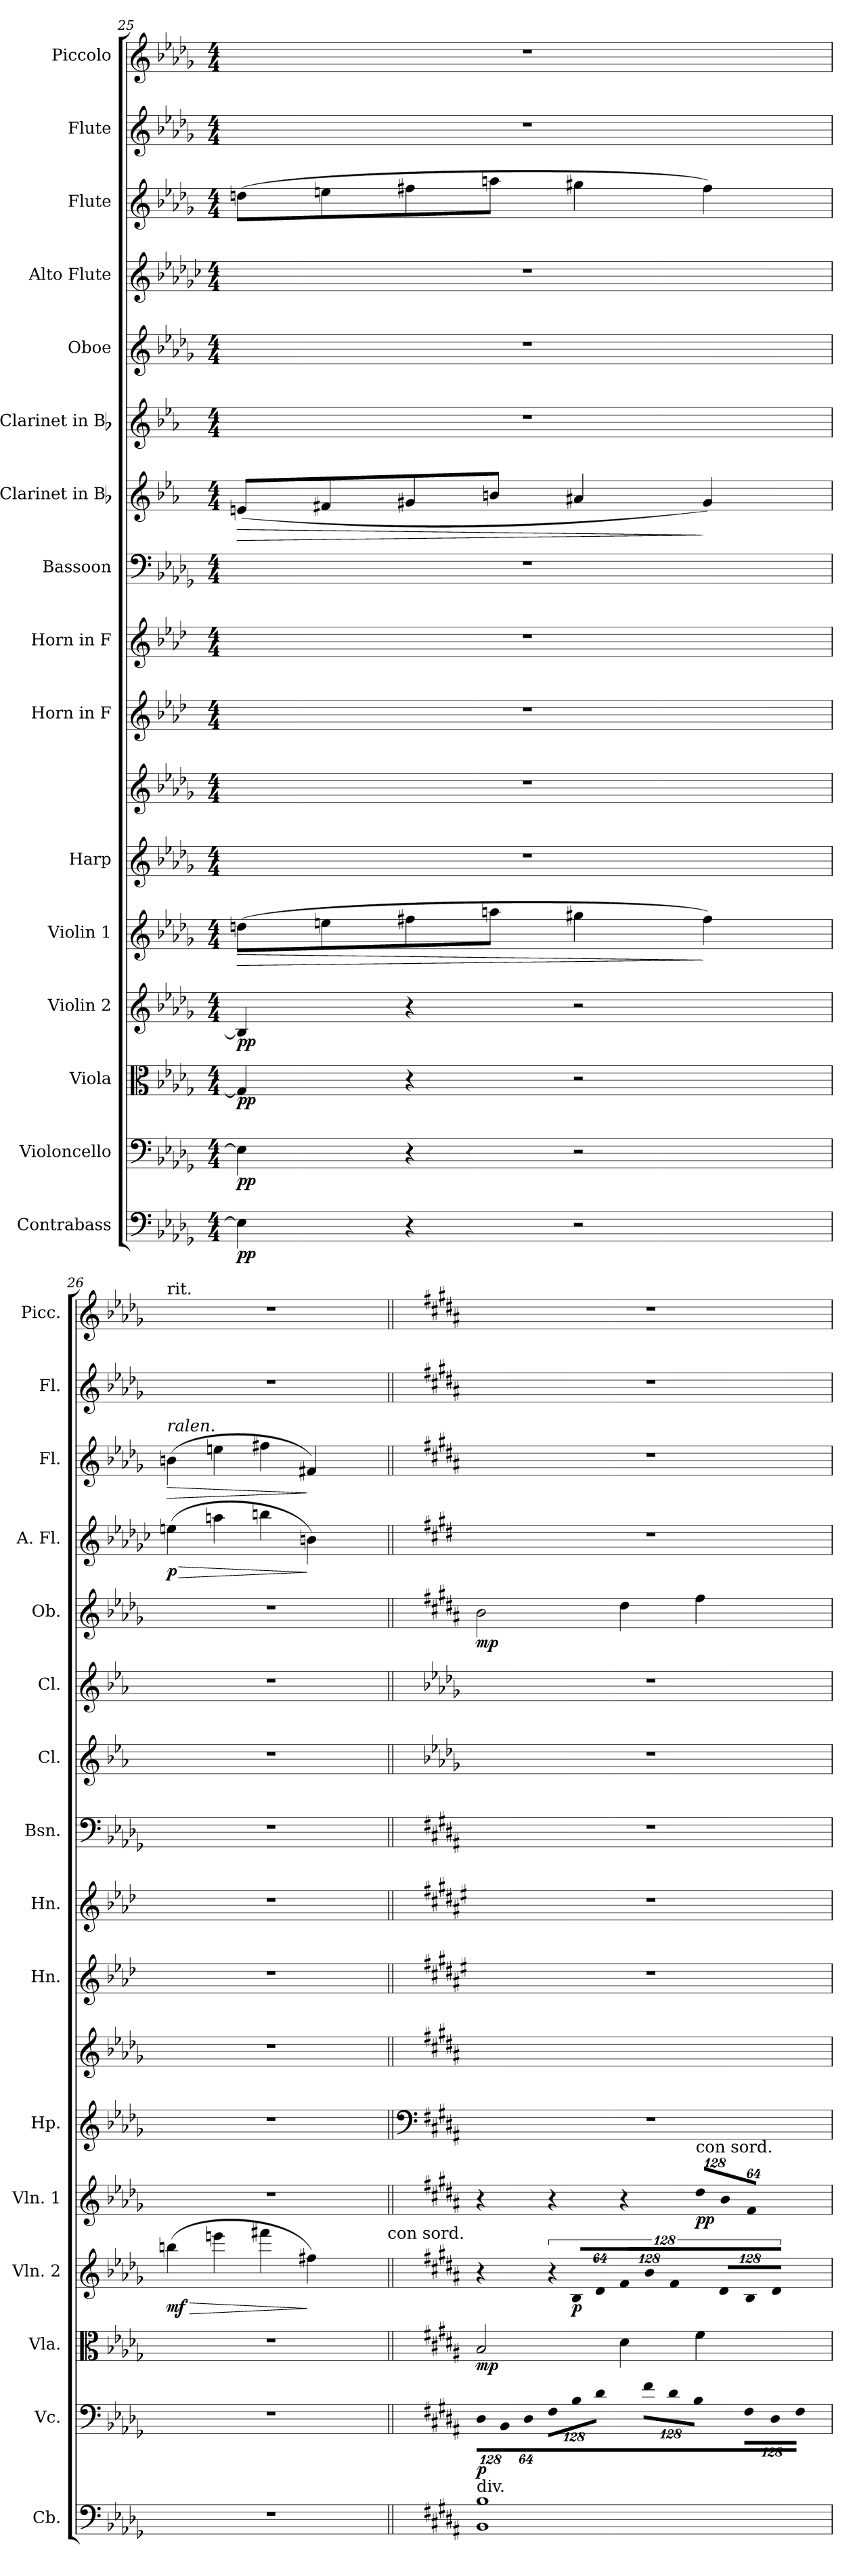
**kern	**dynam	**kern	**dynam	**kern	**dynam	**kern	**dynam	**kern	**dynam	**kern	**kern	**kern	**kern	**kern	**kern	**dynam	**kern	**kern	**dynam	**kern	**dynam	**kern	**dynam	**kern	**kern
*part16	*part16	*part15	*part15	*part14	*part14	*part13	*part13	*part12	*part12	*part11	*part11	*part10	*part9	*part8	*part7	*part7	*part6	*part5	*part5	*part4	*part4	*part3	*part3	*part2	*part1
*staff17	*staff17	*staff16	*staff16	*staff15	*staff15	*staff14	*staff14	*staff13	*staff13	*staff12	*staff11	*staff10	*staff9	*staff8	*staff7	*staff7	*staff6	*staff5	*staff5	*staff4	*staff4	*staff3	*staff3	*staff2	*staff1
*I"Contrabass	*	*I"Violoncello	*	*I"Viola	*	*I"Violin 2	*	*I"Violin 1	*	*I"Harp	*	*I"Horn in F	*I"Horn in F	*I"Bassoon	*I"Clarinet in Bb	*	*I"Clarinet in Bb	*I"Oboe	*	*I"Alto Flute	*	*I"Flute	*	*I"Flute	*I"Piccolo
*I'Cb.	*	*I'Vc.	*	*I'Vla.	*	*I'Vln. 2	*	*I'Vln. 1	*	*I'Hp.	*	*I'Hn.	*I'Hn.	*I'Bsn.	*I'Cl.	*	*I'Cl.	*I'Ob.	*	*I'A. Fl.	*	*I'Fl.	*	*I'Fl.	*I'Picc.
*clefF4	*	*clefF4	*	*clefC3	*	*clefG2	*	*clefG2	*	*clefG2	*clefG2	*clefG2	*clefG2	*clefF4	*clefG2	*	*clefG2	*clefG2	*	*clefG2	*	*clefG2	*	*clefG2	*clefG2
*ITrd7c12	*	*	*	*	*	*	*	*	*	*	*	*ITrd4c7	*ITrd4c7	*	*ITrd1c2	*	*ITrd1c2	*	*	*ITrd3c5	*	*	*	*	*ITrd-7c-12
*k[b-e-a-d-g-]	*	*k[b-e-a-d-g-]	*	*k[b-e-a-d-g-]	*	*k[b-e-a-d-g-]	*	*k[b-e-a-d-g-]	*	*k[b-e-a-d-g-]	*k[b-e-a-d-g-]	*k[b-e-a-d-g-]	*k[b-e-a-d-g-]	*k[b-e-a-d-g-]	*k[b-e-a-d-g-]	*	*k[b-e-a-d-g-]	*k[b-e-a-d-g-]	*	*k[b-e-a-d-g-]	*	*k[b-e-a-d-g-]	*	*k[b-e-a-d-g-]	*k[b-e-a-d-g-]
*D-:	*	*D-:	*	*D-:	*	*D-:	*	*D-:	*	*D-:	*D-:	*D-:	*D-:	*D-:	*D-:	*	*D-:	*D-:	*	*D-:	*	*D-:	*	*D-:	*D-:
*M4/4	*	*M4/4	*	*M4/4	*	*M4/4	*	*M4/4	*	*M4/4	*M4/4	*M4/4	*M4/4	*M4/4	*M4/4	*	*M4/4	*M4/4	*	*M4/4	*	*M4/4	*	*M4/4	*M4/4
=25	=25	=25	=25	=25	=25	=25	=25	=25	=25	=25	=25	=25	=25	=25	=25	=25	=25	=25	=25	=25	=25	=25	=25	=25	=25
!	!	!	!	!	!	!	!	!	!LO:HP:b	!	!	!	!	!	!	!LO:HP:b	!	!	!	!	!	!	!	!	!
4EEni\]	pp	4Ei\]	pp	4Gi/]	pp	4B-i/]	pp	(8ddni\L	>	1r	1r	1r	1r	1r	(8dni/L	>	1r	1r	.	1r	.	(8ddni\L	.	1r	1r
.	.	.	.	.	.	.	.	8eeni\	.	.	.	.	.	.	8eni/	.	.	.	.	.	.	8eeni\	.	.	.
4r	.	4r	.	4r	.	4r	.	8ff#Xi\	.	.	.	.	.	.	8f#Xi/	.	.	.	.	.	.	8ff#Xi\	.	.	.
.	.	.	.	.	.	.	.	8aani\J	.	.	.	.	.	.	8ani/J	.	.	.	.	.	.	8aani\J	.	.	.
2r	.	2r	.	2r	.	2r	.	4gg#Xi\	.	.	.	.	.	.	4g#Xi/	.	.	.	.	.	.	4gg#Xi\	.	.	.
.	.	.	.	.	.	.	.	4ff#i\)	]	.	.	.	.	.	4f#i/)	]	.	.	.	.	.	4ff#i\)	.	.	.
=26	=26	=26	=26	=26	=26	=26	=26	=26	=26	=26	=26	=26	=26	=26	=26	=26	=26	=26	=26	=26	=26	=26	=26	=26	=26
!	!	!	!	!	!	!	!	!	!	!	!	!	!	!	!	!	!	!	!	!	!	!	!	!	!LO:TX:t=rit.
!	!	!	!	!	!	!	!	!	!	!	!	!	!	!	!	!	!	!	!	!	!	!LO:TX:a:i:t=ralen.	!	!	!
!	!	!	!	!	!	!	!LO:HP:b	!	!	!	!	!	!	!	!	!	!	!	!	!	!LO:HP:b	!	!LO:HP:b	!	!
*	*	*	*	*	*	*^	*	*	*	*	*	*	*	*	*	*	*	*	*	*	*	*	*	*	*
1r	.	1r	.	1r	.	(4bbni\	2ryy	> mf	1r	.	1r	1r	1r	1r	1r	1r	.	1r	1r	.	(4bni\	> p	(4bni\	>	1r	1r
.	.	.	.	.	.	4eeeni\	.	.	.	.	.	.	.	.	.	.	.	.	.	.	4eeni\	.	4eeni\	.	.	.
.	.	.	.	.	.	4fff#Xi\	4ryy	.	.	.	.	.	.	.	.	.	.	.	.	.	4ff#Xi\	.	4ff#Xi\	.	.	.
.	.	.	.	.	.	4ff#Xi\)	8ryy	]	.	.	.	.	.	.	.	.	.	.	.	.	4f#Xi\)	]	4f#Xi/)	]	.	.
.	.	.	.	.	.	.	16ryy	.	.	.	.	.	.	.	.	.	.	.	.	.	.	.	.	.	.	.
.	.	.	.	.	.	.	32ryy	.	.	.	.	.	.	.	.	.	.	.	.	.	.	.	.	.	.	.
.	.	.	.	.	.	.	64ryy	.	.	.	.	.	.	.	.	.	.	.	.	.	.	.	.	.	.	.
.	.	.	.	.	.	.	128...ryy	.	.	.	.	.	.	.	.	.	.	.	.	.	.	.	.	.	.	.
!	!	!	!	!	!	!	!LO:TX:a:t=con sord.	!	!	!	!	!	!	!	!	!	!	!	!	!	!	!	!	!	!	!
.	.	.	.	.	.	.	1024ryy	.	.	.	.	.	.	.	.	.	.	.	.	.	.	.	.	.	.	.
*	*	*	*	*	*	*v	*v	*	*	*	*	*	*	*	*	*	*	*	*	*	*	*	*	*	*	*
=27||	=27||	=27||	=27||	=27||	=27||	=27||	=27||	=27||	=27||	=27||	=27||	=27||	=27||	=27||	=27||	=27||	=27||	=27||	=27||	=27||	=27||	=27||	=27||	=27||	=27||
*	*	*	*	*	*	*	*	*	*	*clefF4	*	*	*	*	*	*	*	*	*	*	*	*	*	*	*
*k[f#c#g#d#a#]	*	*k[f#c#g#d#a#]	*	*k[f#c#g#d#a#]	*	*k[f#c#g#d#a#]	*	*k[f#c#g#d#a#]	*	*k[f#c#g#d#a#]	*k[f#c#g#d#a#]	*k[f#c#g#d#a#]	*k[f#c#g#d#a#]	*k[f#c#g#d#a#]	*k[b-e-a-d-g-c-f-]	*	*k[b-e-a-d-g-c-f-]	*k[f#c#g#d#a#]	*	*k[f#c#g#d#a#]	*	*k[f#c#g#d#a#]	*	*k[f#c#g#d#a#]	*k[f#c#g#d#a#]
*B:	*	*B:	*	*B:	*	*B:	*	*B:	*	*B:	*B:	*B:	*B:	*B:	*C-:	*	*C-:	*B:	*	*B:	*	*B:	*	*B:	*B:
*	*	*Xbrackettup	*	*	*	*	*	*	*	*	*	*	*	*	*	*	*	*	*	*	*	*	*	*	*
*	*	*	*	*	*	*	*	*MM76	*	*	*	*	*	*	*	*	*	*	*	*	*	*	*	*	*MM76
*	*	*	*	*	*	*^	*	*	*	*	*	*	*	*	*	*	*	*	*	*	*	*	*	*	*
!LO:TX:a:t=div.	!	!	!	!	!	!	!	!	!	!	!	!	!	!	!	!	!	!	!	!	!	!	!	!	!	!
!	!	!LO:N:vis=8	!	!	!	!	!	!	!	!	!	!	!	!	!	!	!	!	!	!	!	!	!	!	!	!
*	*	*	*	*	*	*v	*v	*	*	*	*	*	*	*	*	*	*	*	*	*	*	*	*	*	*	*
1BBBi 1BBi	.	1024%85D#i\L	p	2Bi/	mp	4r	.	4r	.	1r	1ryy	1r	1r	1r	1r	.	1r	2bi\	mp	1r	.	1r	.	1r	1r
!	!	!LO:N:vis=8	!	!	!	!	!	!	!	!	!	!	!	!	!	!	!	!	!	!	!	!	!	!	!
.	.	1024%85BBi/	.	.	.	.	.	.	.	.	.	.	.	.	.	.	.	.	.	.	.	.	.	.	.
!	!	!LO:N:vis=8	!	!	!	!	!	!	!	!	!	!	!	!	!	!	!	!	!	!	!	!	!	!	!
.	.	512%43D#i/J	.	.	.	.	.	.	.	.	.	.	.	.	.	.	.	.	.	.	.	.	.	.	.
!	!	!LO:N:vis=8	!	!	!	!LO:N:vis=8	!	!	!	!	!	!	!	!	!	!	!	!	!	!	!	!	!	!	!
.	.	1024%85F#i\L	.	.	.	1024%85r	.	4r	.	.	.	.	.	.	.	.	.	.	.	.	.	.	.	.	.
!	!	!LO:N:vis=8	!	!	!	!LO:N:vis=8	!	!	!	!	!	!	!	!	!	!	!	!	!	!	!	!	!	!	!
.	.	1024%85Bi\	.	.	.	1024%85Bi/L	p	.	.	.	.	.	.	.	.	.	.	.	.	.	.	.	.	.	.
!	!	!LO:N:vis=8	!	!	!	!LO:N:vis=8	!	!	!	!	!	!	!	!	!	!	!	!	!	!	!	!	!	!	!
.	.	512%43d#i\J	.	.	.	512%43d#i/J	.	.	.	.	.	.	.	.	.	.	.	.	.	.	.	.	.	.	.
!	!	!LO:N:vis=8	!	!	!	!	!	!	!	!	!	!	!	!	!	!	!	!	!	!	!	!	!	!	!
*	*	*	*	*	*	*Xbrackettup	*	*	*	*	*	*	*	*	*	*	*	*	*	*	*	*	*	*	*
!	!	!	!	!	!	!LO:N:vis=8	!	!	!	!	!	!	!	!	!	!	!	!	!	!	!	!	!	!	!
.	.	1024%85f#i\L	.	4d#i\	.	1024%85f#i/L	.	4r	.	.	.	.	.	.	.	.	.	4dd#i\	.	.	.	.	.	.	.
!	!	!LO:N:vis=8	!	!	!	!LO:N:vis=8	!	!	!	!	!	!	!	!	!	!	!	!	!	!	!	!	!	!	!
.	.	1024%85d#i\	.	.	.	1024%85bi/	.	.	.	.	.	.	.	.	.	.	.	.	.	.	.	.	.	.	.
!	!	!LO:N:vis=8	!	!	!	!LO:N:vis=8	!	!	!	!	!	!	!	!	!	!	!	!	!	!	!	!	!	!	!
.	.	512%43Bi\J	.	.	.	512%43f#i/J	.	.	.	.	.	.	.	.	.	.	.	.	.	.	.	.	.	.	.
!	!	!LO:N:vis=8	!	!	!	!LO:N:vis=8	!	!	!	!	!	!	!	!	!	!	!	!	!	!	!	!	!	!	!
*	*	*	*	*	*	*	*	*Xbrackettup	*	*	*	*	*	*	*	*	*	*	*	*	*	*	*	*	*
!	!	!	!	!	!	!	!	!LO:TX:a:t=con sord.	!	!	!	!	!	!	!	!	!	!	!	!	!	!	!	!	!
!	!	!	!	!	!	!	!	!LO:N:vis=8	!	!	!	!	!	!	!	!	!	!	!	!	!	!	!	!	!
.	.	1024%85F#i\L	.	4f#i\	.	1024%85d#i/L	.	1024%85dd#@24@i/L	pp	.	.	.	.	.	.	.	.	4ff#i\	.	.	.	.	.	.	.
!	!	!LO:N:vis=8	!	!	!	!LO:N:vis=8	!	!LO:N:vis=8	!	!	!	!	!	!	!	!	!	!	!	!	!	!	!	!	!
.	.	1024%85D#i\	.	.	.	1024%85Bi/	.	1024%85b@24@i/	.	.	.	.	.	.	.	.	.	.	.	.	.	.	.	.	.
!	!	!LO:N:vis=8	!	!	!	!LO:N:vis=8	!	!LO:N:vis=8	!	!	!	!	!	!	!	!	!	!	!	!	!	!	!	!	!
.	.	512%43F#i\J	.	.	.	512%43d#i/J	.	512%43f#@24@i/J	.	.	.	.	.	.	.	.	.	.	.	.	.	.	.	.	.
=	=	=	=	=	=	=	=	=	=	=	=	=	=	=	=	=	=	=	=	=	=	=	=	=	=
*-	*-	*-	*-	*-	*-	*-	*-	*-	*-	*-	*-	*-	*-	*-	*-	*-	*-	*-	*-	*-	*-	*-	*-	*-	*-
